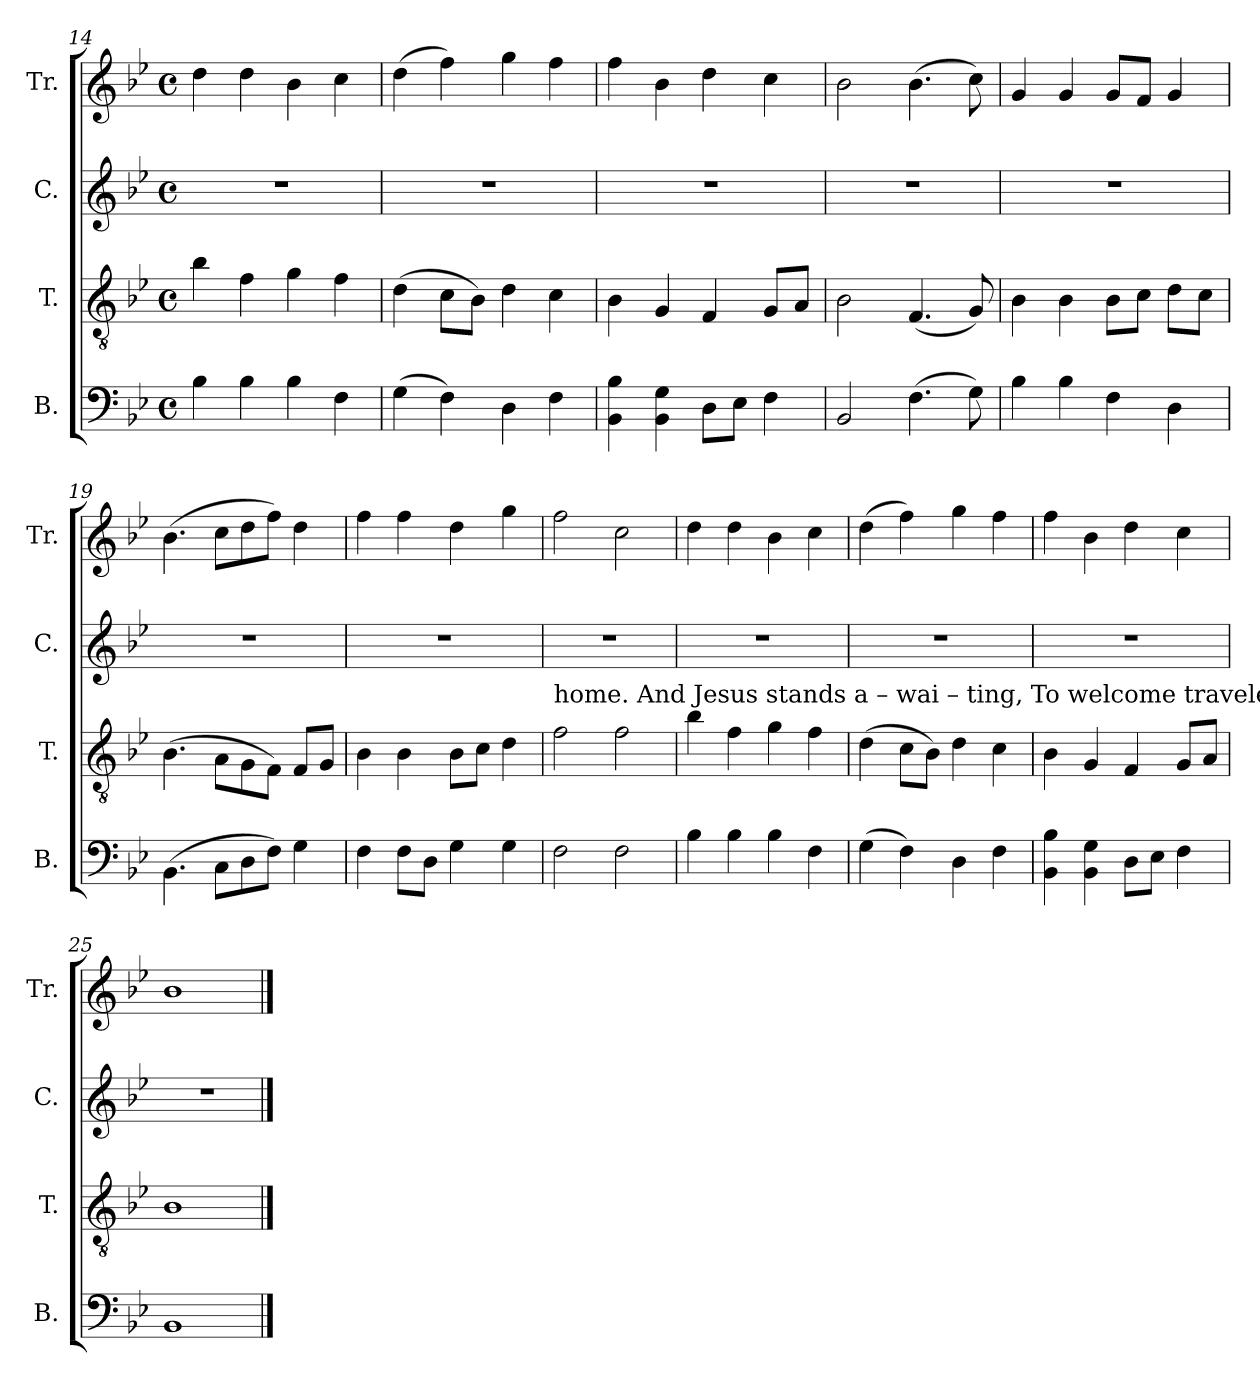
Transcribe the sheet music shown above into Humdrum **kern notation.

**kern	**kern	**kern	**kern
*part4	*part3	*part2	*part1
*staff4	*staff3	*staff2	*staff1
*I"B.	*I"T.	*I"C.	*I"Tr.
*I'B.	*I'T.	*I'C.	*I'Tr.
*clefF4	*clefGv2	*clefG2	*clefG2
*k[b-e-]	*k[b-e-]	*k[b-e-]	*k[b-e-]
*M4/4	*M4/4	*M4/4	*M4/4
*met(c)	*met(c)	*met(c)	*met(c)
=14	=14	=14	=14
4B-!\	4b-!\	1r	4dd!\
4B-!\	4f!\	.	4dd!\
4B-!\	4g!\	.	4b-!\
4F!\	4f!\	.	4cc!\
=15	=15	=15	=15
(4G!\	(4d!\	1r	(4dd!\
4F!\)	8c!\L	.	4ff!\)
.	8B-!\J)	.	.
4D!\	4d!\	.	4gg!\
4F!\	4c!\	.	4ff!\
=16	=16	=16	=16
4BB-!\ 4B-!\	4B-!\	1r	4ff!\
4BB-!\ 4G!\	4G!/	.	4b-!\
8D!\L	4F!/	.	4dd!\
8E-!\J	.	.	.
4F!\	8G!/L	.	4cc!\
.	8A!/J	.	.
=17	=17	=17	=17
2BB-!/	2B-!\	1r	2b-!\
(4.F!\	(4.F!/	.	(4.b-!\
8G!\)	8G!/)	.	8cc!\)
=18	=18	=18	=18
4B-!\	4B-!\	1r	4g!/
4B-!\	4B-!\	.	4g!/
4F!\	8B-!\L	.	8g!/L
.	8c!\J	.	8f!/J
4D!\	8d!\L	.	4g!/
.	8c!\J	.	.
=19	=19	=19	=19
(4.BB-!\	(4.B-!\	1r	(4.b-!\
8C!\L	8A!\L	.	8cc!\L
8D!\	8G!\	.	8dd!\
8F!\J)	8F!\J)	.	8ff!\J)
4G!\	8F!/L	.	4dd!\
.	8G!/J	.	.
=20	=20	=20	=20
4F!\	4B-!\	1r	4ff!\
8F!\L	4B-!\	.	4ff!\
8D!\J	.	.	.
4G!\	8B-!\L	.	4dd!\
.	8c!\J	.	.
4G!\	4d!\	.	4gg!\
=21	=21	=21	=21
!	!LO:TX:a:t=home. And Jesus stands a – wai – ting,  To   welcome  travelers  home.	!	!
2F!\	2f!\	1r	2ff!\
2F!\	2f!\	.	2cc!\
=22	=22	=22	=22
4B-!\	4b-!\	1r	4dd!\
4B-!\	4f!\	.	4dd!\
4B-!\	4g!\	.	4b-!\
4F!\	4f!\	.	4cc!\
=23	=23	=23	=23
(4G!\	(4d!\	1r	(4dd!\
4F!\)	8c!\L	.	4ff!\)
.	8B-!\J)	.	.
4D!\	4d!\	.	4gg!\
4F!\	4c!\	.	4ff!\
=24	=24	=24	=24
4BB-!\ 4B-!\	4B-!\	1r	4ff!\
4BB-!\ 4G!\	4G!/	.	4b-!\
8D!\L	4F!/	.	4dd!\
8E-!\J	.	.	.
4F!\	8G!/L	.	4cc!\
.	8A!/J	.	.
=25	=25	=25	=25
1BB-!	1B-!	1r	1b-!
==	==	==	==
*-	*-	*-	*-
